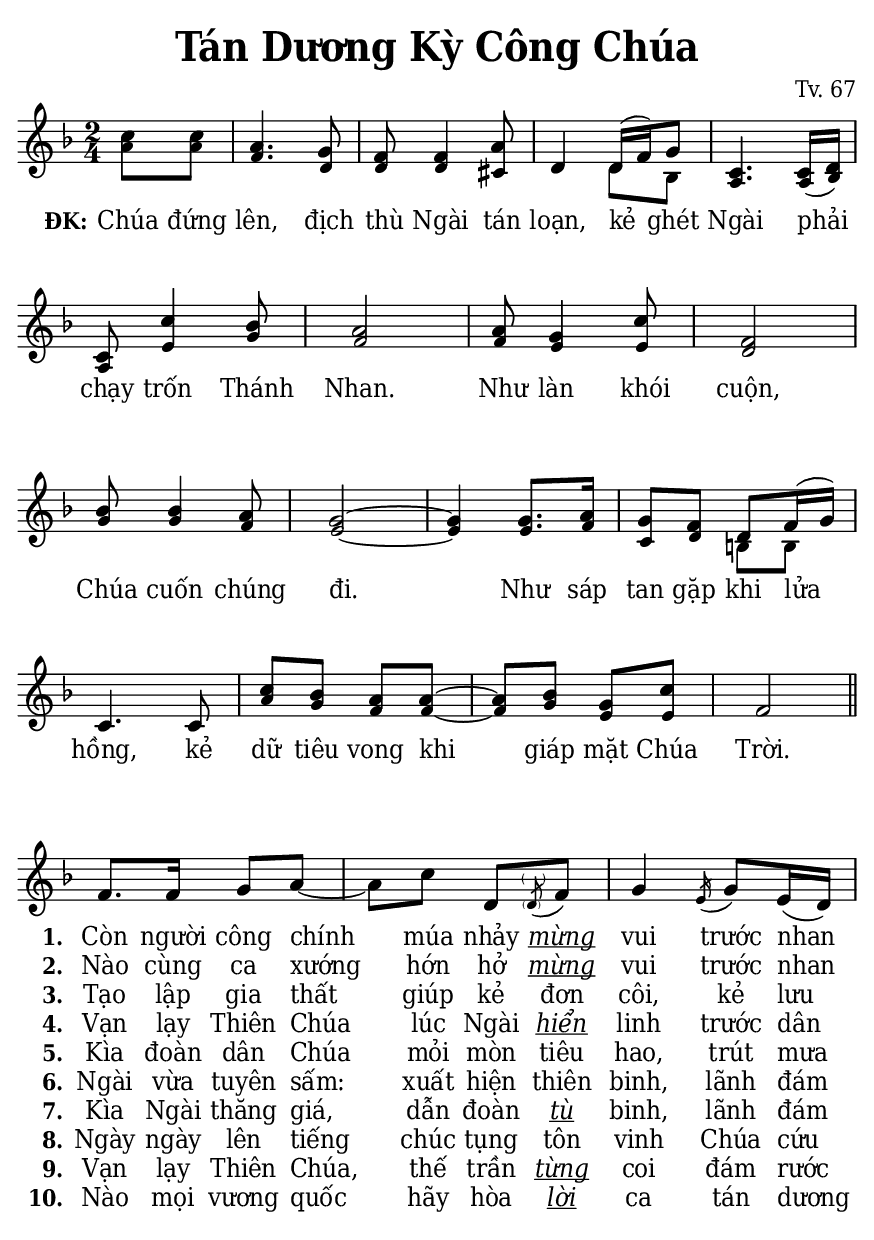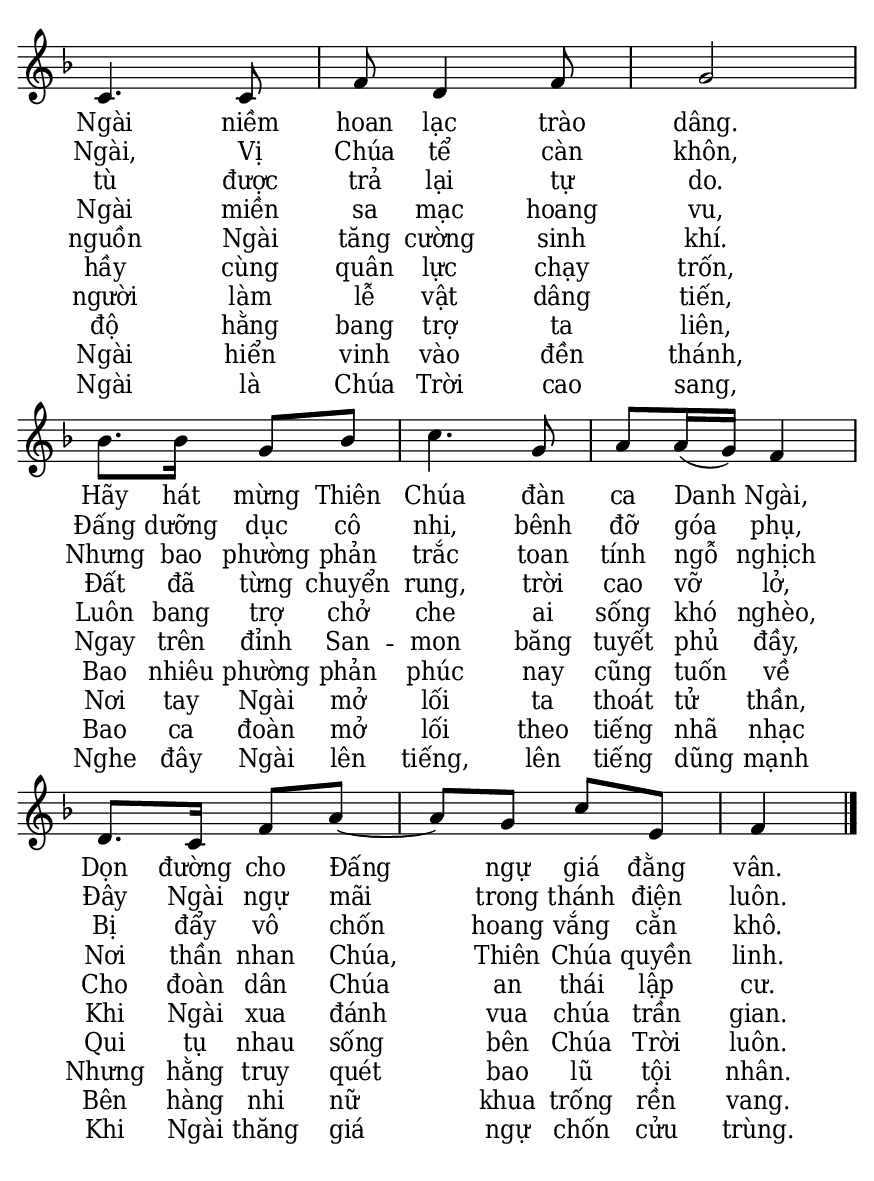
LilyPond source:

% Cài đặt chung\
\version "2.22.1"
\include "english.ly"

\header {
  title = \markup { \fontsize #1 "Tán Dương Kỳ Công Chúa" }
  composer = "Tv. 67"
  %arranger = "Lm. Kim Long"
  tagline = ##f
}

% Nhạc phiên khúc
nhacPhienKhucSop = \relative c'' {
  \partial 4 c8 c |
  a4. g8 |
  f f4 a8 |
  d,4 d16 (f) g8 |
  c,4. c16 (d) |
  c8 c'4 bf8 |
  a2 |
  a8 g4 c8 |
  f,2 |
  bf8 bf4 a8 |
  g2 ~ |
  g4 g8. a16 |
  g8 f d f16 (g) |
  c,4. c8 |
  c' bf a a ~ |
  a bf g c |
  f,2 \bar "||" \break
  
  f8. f16 g8 a ~ |
  a c d, \slashedGrace { \parenthesize d8 (} f) |
  g4 \slashedGrace { e16 ( } g8) e16 (d) |
  c4. c8 |
  f d4 f8 |
  g2 |
  bf8. bf16 g8 bf |
  c4. g8 |
  a a16 (g) f4 |
  d8. c16 f8 a ~ |
  a g c e, |
  f4 \bar "|."
}

nhacPhienKhucAlto = \relative c'' {
  a8 a |
  f4. d8 |
  d d4 cs8 |
  d4 d8 [bf] |
  a4. a16 (bf) |
  a8 e'4 g8 |
  f2 |
  f8 e4 e8 |
  d2 |
  g8 g4 f8 |
  e2 ~ |
  e4 e8. f16 |
  c8 d b! [b] |
  c4. c8 |
  a' g f f ~ |
  f g e e |
  f2
}

% Lời phiên khúc
loiPhienKhucSop = \lyrics {
  \set stanza = "ĐK:"
  Chúa đứng lên, địch thù Ngài tán loạn,
  kẻ ghét Ngài phải chạy trốn Thánh Nhan.
  Như làn khói cuộn, Chúa cuốn chúng đi.
  Như sáp tan gặp khi lửa hồng,
  kẻ dữ tiêu vong khi giáp mặt Chúa Trời.
  <<
    {
      \set stanza = "1."
      Còn người công chính múa nhảy
      \markup { \italic \underline mừng }
      vui trước nhan Ngài
      niềm hoan lạc trào dâng.
      Hãy hát mừng Thiên Chúa đàn ca Danh Ngài,
      Dọn đường cho Đấng ngự giá đằng vân.
    }
    \new Lyrics {
	    \set associatedVoice = "beSop"
	    \set stanza = "2."
	    Nào cùng ca xướng hớn hở
	    \markup { \italic \underline mừng }
	    vui trước nhan Ngài,
	    Vị Chúa tể càn khôn,
	    Đấng dưỡng dục cô nhi, bênh đỡ góa phụ,
	    Đây Ngài ngự mãi trong thánh điện luôn.
    }
    \new Lyrics {
	    \set associatedVoice = "beSop"
	    \set stanza = "3."
	    Tạo lập gia thất giúp kẻ đơn côi,
	    kẻ lưu tù được trả lại tự do.
	    Nhưng bao phường phản trắc toan tính ngỗ nghịch
	    Bị đẩy vô chốn hoang vắng cằn khô.
    }
    \new Lyrics {
	    \set associatedVoice = "beSop"
	    \set stanza = "4."
	    Vạn lạy Thiên Chúa lúc Ngài
	    \markup { \italic \underline hiển }
	    linh trước dân Ngài miền sa mạc hoang vu,
	    Đất đã từng chuyển rung, trời cao vỡ lở,
	    Nơi thần nhan Chúa, Thiên Chúa quyền linh.
    }
    \new Lyrics {
	    \set associatedVoice = "beSop"
	    \set stanza = "5."
	    Kìa đoàn dân Chúa mỏi mòn tiêu hao,
	    trút mưa nguồn Ngài tăng cường sinh khí.
	    Luôn bang trợ chở che ai sống khó nghèo,
	    Cho đoàn dân Chúa an thái lập cư.
    }
    \new Lyrics {
	    \set associatedVoice = "beSop"
	    \set stanza = "6."
	    Ngài vừa tuyên sấm: xuất hiện thiên binh,
	    lãnh đám hầy cùng quân lực chạy trốn,
	    Ngay trên đỉnh San -- mon băng tuyết phủ đầy,
	    Khi Ngài xua đánh vua chúa trần gian.
    }
    \new Lyrics {
	    \set associatedVoice = "beSop"
	    \set stanza = "7."
	    Kìa Ngài thăng giá, dẫn đoàn
	    \markup { \italic \underline tù }
	    binh, lãnh đám người làm lễ vật dâng tiến,
	    Bao nhiêu phường phản phúc nay cũng tuốn về
	    Qui tụ nhau sống bên Chúa Trời luôn.
    }
    \new Lyrics {
	    \set associatedVoice = "beSop"
	    \set stanza = "8."
	    Ngày ngày lên tiếng chúc tụng tôn vinh Chúa cứu độ
	    hằng bang trợ ta liên,
	    Nơi tay Ngài mở lối ta thoát tử thần,
	    Nhưng hằng truy quét bao lũ tội nhân.
    }
    \new Lyrics {
	    \set associatedVoice = "beSop"
	    \set stanza = "9."
	    Vạn lạy Thiên Chúa, thế trần
	    \markup { \italic \underline từng }
	    coi đám rước Ngài hiển vinh vào đền thánh,
	    Bao ca đoàn mở lối theo tiếng nhã nhạc
	    Bên hàng nhi nữ khua trống rền vang.
    }
    \new Lyrics {
	    \set associatedVoice = "beSop"
	    \set stanza = "10."
	    Nào mọi vương quốc hãy hòa
	    \markup { \italic \underline lời }
	    ca tán dương Ngài là Chúa Trời cao sang,
	    Nghe đây Ngài lên tiếng,
	    lên tiếng dũng mạnh
	    Khi Ngài thăng giá ngự chốn cửu trùng.
    }
  >>
}

% Dàn trang
\paper {
  #(set-paper-size "a5")
  top-margin = 3\mm
  bottom-margin = 3\mm
  left-margin = 3\mm
  right-margin = 3\mm
  indent = #0
  #(define fonts
	 (make-pango-font-tree "Deja Vu Serif Condensed"
	 		       "Deja Vu Serif Condensed"
			       "Deja Vu Serif Condensed"
			       (/ 20 20)))
  print-page-number = ##f
  %system-system-spacing = #'((basic-distance . 0.1) (padding . 3))
  page-count = #2
  %ragged-bottom = ##t
}

TongNhip = {
  \key f \major \time 2/4
  \set Timing.beamExceptions = #'()
  \set Timing.baseMoment = #(ly:make-moment 1/4)
}

% Đổi kích thước nốt cho bè phụ
notBePhu =
#(define-music-function (font-size music) (number? ly:music?)
   (for-some-music
     (lambda (m)
       (if (music-is-of-type? m 'rhythmic-event)
           (begin
             (set! (ly:music-property m 'tweaks)
                   (cons `(font-size . ,font-size)
                         (ly:music-property m 'tweaks)))
             #t)
           #f))
     music)
   music)

\score {
  \new ChoirStaff <<
    \new Staff \with {
        \consists "Merge_rests_engraver"
        printPartCombineTexts = ##f
      }
      <<
      \new Voice \TongNhip \partCombine 
        \nhacPhienKhucSop
        \notBePhu -1 { \nhacPhienKhucAlto }
      \new NullVoice = beSop \nhacPhienKhucSop
      \new Lyrics \lyricsto beSop \loiPhienKhucSop
      >>
  >>
  \layout {
    %\override Staff.TimeSignature.transparent = ##t
    \override Lyrics.LyricSpace.minimum-distance = #0.8
    \override Score.BarNumber.break-visibility = ##(#f #f #f)
    \override Score.SpacingSpanner.uniform-stretching = ##t
  } 
}
